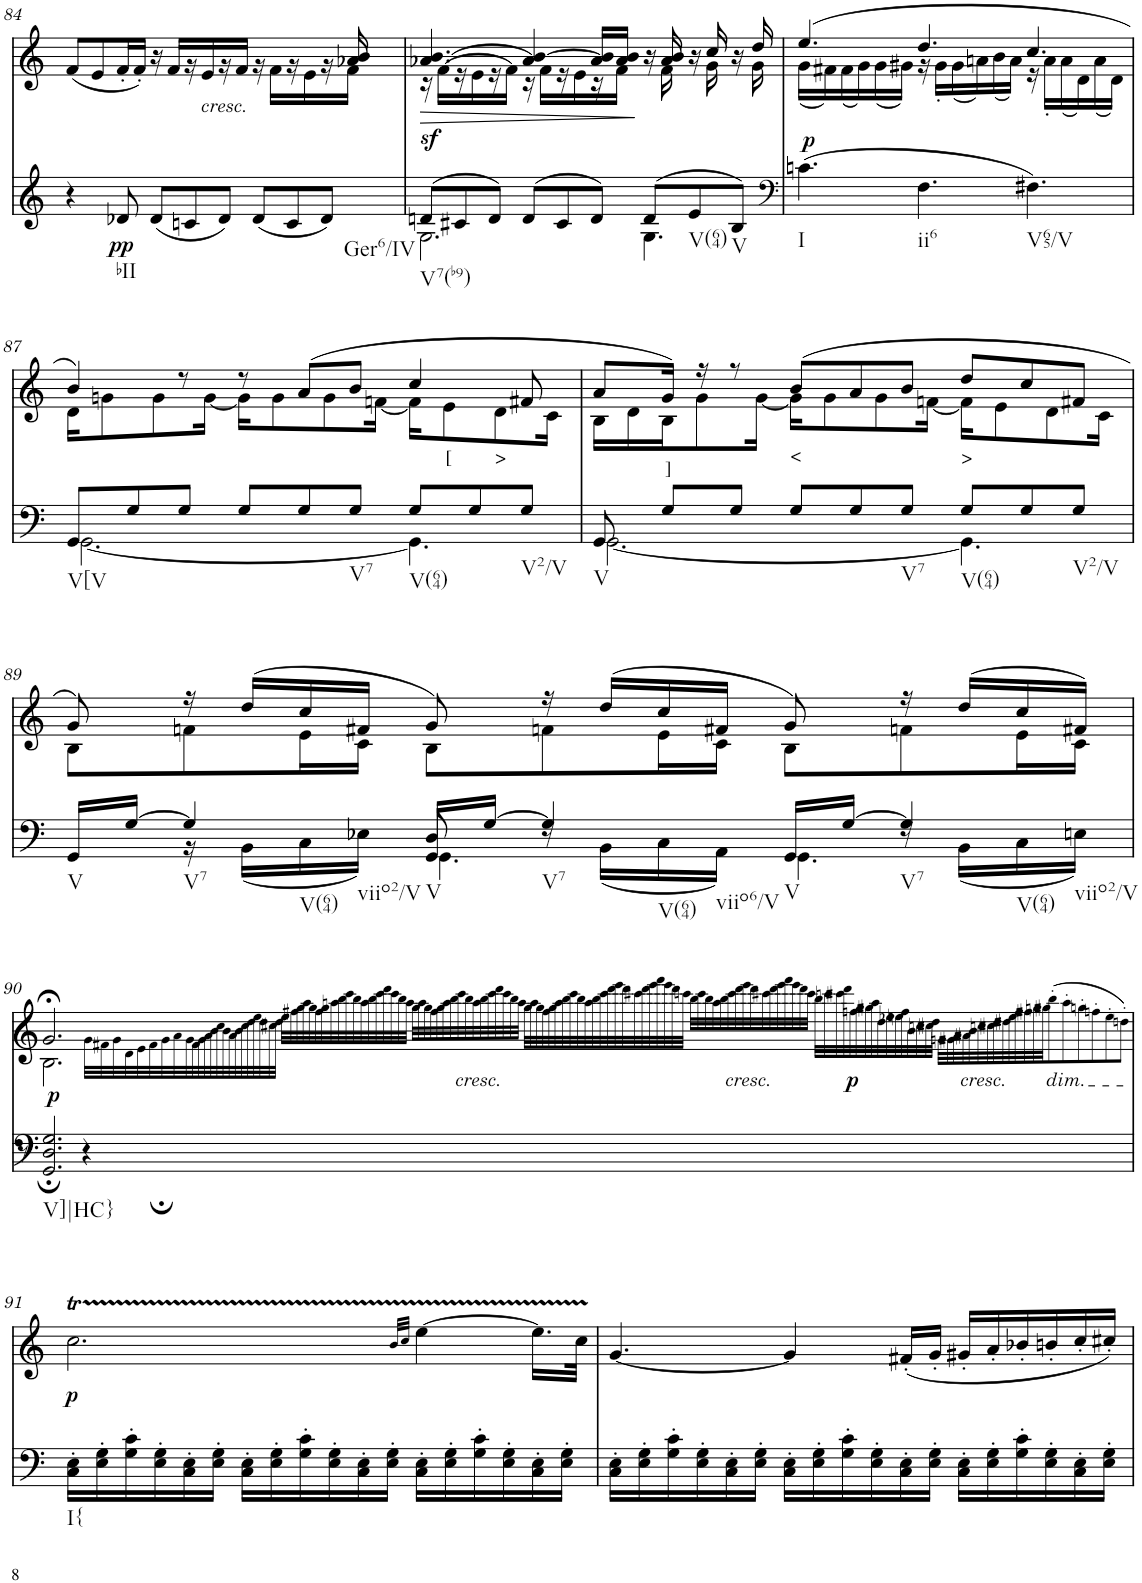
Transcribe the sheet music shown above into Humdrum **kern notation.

**kern	**dynam	**kern	**text	**dynam
*part2	*part2	*part1	*part1	*part1
*staff2	*staff2	*staff1	*staff1	*staff1
*I"Piano	*	*I"Piano	*	*
*I'Pno	*	*I'Pno	*	*
!!LO:PB:g=z
*clefG2	*	*clefG2	*	*
*k[]	*	*k[]	*	*
*M9/8	*	*M9/8	*	*
=84	=84	=84	=84	=84
*	*	*^	*	*
4r	.	(8f/L	2.ryy	.	.
.	.	8e/	.	.	.
!LO:TX:b:t=bII	!	!	!	!	!
!	!LO:DY:b	!	!	!	!
8d-X/	pp	16f'</L	.	.	.
.	.	16f'</JJ)	.	.	.
(8d-/L	.	16r	.	.	.
.	.	16f/LL	.	.	.
8cn/	.	16r	.	.	.
!	!	!LO:TX:b:i:t=cresc.	!	!	!
.	.	16e/	.	.	.
8d-/J)	.	16r	.	.	.
.	.	16f/JJ	.	.	.
(8d-/L	.	4ryy	16r	.	.
.	.	.	16f\LL	.	.
8c/	.	.	16r	.	.
.	.	.	16e\	.	.
!LO:TX:b:t=Ger6/IV	!	!	!	!	!
8d-/J)	.	16ryy	16r	.	.
.	.	16a-X/ 16b/	16f\JJ	.	.
=85	=85	=85	=85	=85	=85
*^	*	*	*	*	*
!LO:TX:b:t=V7(b9)	!	!	!	!	!	!
!	!	!LO:DY:a	!	!	!	!
(8dn/L	2.G\	sf	4.a-X/ [4.b/	16r	sf >	.
.	.	.	.	[>16f\LL	.	.
8c#X/	.	.	.	16r	.	.
.	.	.	.	16e\	.	.
8d/J)	.	.	.	16r	.	.
.	.	.	.	16f\JJ]	.	.
(8d/L	.	.	4a-/ 4b/_	16r	.	.
.	.	.	.	16f\LL	.	.
8c#/	.	.	.	16r	.	.
.	.	.	.	16e\	.	.
8d/J)	.	.	16a-/ 16b/]LL	16r	.	.
.	.	.	16a-/ 16b/JJ	16f\JJ	.	.
(8d/L	4.G\	.	16r	16ryy	.	.
.	.	.	16a-/ 16b/	16f\	.	.
!LO:TX:b:t=V(64)	!	!	!	!	!	!
8e/	.	.	16r	16ryy	.	.
.	.	.	16cc/	16g\	.	.
!LO:TX:b:t=V	!	!	!	!	!	!
8B/J)	.	.	16r	16ryy	.	.
.	.	.	16dd/	16g\	.	.
*v	*v	*	*	*	*	*
=86	=86	=86	=86	=86	=86
*clefF4	*	*	*	*	*
!LO:TX:b:t=I	!	!	!	!	!
!	!LO:DY:a	!	!	!LO:LY:b	!
(4.cn\	p	(4.ee/	(16g\LL	p	.
.	.	.	16f#X\)	.	.
.	.	.	(16f#\	.	.
.	.	.	16g\)	.	.
.	.	.	(16g\	.	.
.	.	.	16g#X\JJ)	.	.
!LO:TX:b:t=ii6	!	!	!	!	!
4.F\	.	4.dd/	16r	.	.
.	.	.	16g#'\LL	.	.
.	.	.	(16g#\	.	.
.	.	.	16an\)	.	.
.	.	.	(16b\	.	.
.	.	.	16a\JJ)	.	.
!LO:TX:b:t=V65/V	!	!	!	!	!
4.F#X\)	.	4.cc/	16r	.	.
.	.	.	16a'\LL	.	.
.	.	.	(16a\	.	.
.	.	.	16d\)	.	.
.	.	.	(16a\	.	.
.	.	.	16d\JJ)	.	.
!!LO:LB:g=z	!!
=87	=87	=87	=87	=87	=87
*^	*	*	*	*	*
!LO:TX:b:t=V[V	!	!	!	!	!	!
8GG/L	[2.GG\	.	4b/)	16d\KL	.	.
.	.	.	.	8gn\	.	.
8G/	.	.	.	.	.	.
.	.	.	.	8g\	.	.
8G/J	.	.	8r	.	.	.
.	.	.	.	[16g\Jk	.	.
8G/L	.	.	8r	16g\KL]	.	.
.	.	.	.	8g\	.	.
8G/	.	.	(8a/L	.	.	.
.	.	.	.	8g\	.	.
!LO:TX:b:t=V7	!	!	!	!	!	!
8G/J	.	.	8b/J	.	.	.
.	.	.	.	[16fn\Jk	.	.
!LO:TX:b:t=V(64)	!	!	!	!	!	!
8G/L	4.GG\]	.	4cc/	16f\KL]	.	.
!	!	!	!	!	!LO:LY:b	!
.	.	.	.	8e\	[	.
8G/	.	.	.	.	.	.
!	!	!	!	!	!LO:LY:b	!
.	.	.	.	8d\	>	.
!LO:TX:b:t=V2/V	!	!	!	!	!	!
8G/J	.	.	8f#X/	.	.	.
.	.	.	.	16c\Jk	.	.
=88	=88	=88	=88	=88	=88	=88
!LO:TX:b:t=V	!	!	!	!	!	!
8GG/	[2.GG\	.	8a/L	16B\LL	.	.
.	.	.	.	16d\	.	.
!	!	!	!	!	!LO:LY:b	!
8G/L	.	.	16g/Jk)	16B\J	]	.
.	.	.	16r	8g\	.	.
8G/J	.	.	8r	.	.	.
.	.	.	.	[16g\Jk	.	.
!	!	!	!	!	!LO:LY:b	!
8G/L	.	.	(8b/L	16g\KL]	<	.
.	.	.	.	8g\	.	.
8G/	.	.	8a/	.	.	.
.	.	.	.	8g\	.	.
!LO:TX:b:t=V7	!	!	!	!	!	!
8G/J	.	.	8b/J	.	.	.
.	.	.	.	[16fn\Jk	.	.
!LO:TX:b:t=V(64)	!	!	!	!	!	!
!	!	!	!	!	!LO:LY:b	!
8G/L	4.GG\]	.	8dd/L	16f\KL]	>	.
.	.	.	.	8e\	.	.
8G/	.	.	8cc/	.	.	.
.	.	.	.	8d\	.	.
!LO:TX:b:t=V2/V	!	!	!	!	!	!
8G/J	.	.	8f#X/J	.	.	.
.	.	.	.	16c\Jk	.	.
!!LO:LB:g=z	!!
=89	=89	=89	=89	=89	=89	=89
*	*^	*	*	*	*	*
!LO:TX:b:t=V	!	!	!	!	!	!	!
16GG/LL	8ryy	4.ryy	.	8g/)	8B\L	.	.
[16G/JJ	.	.	.	.	.	.	.
!LO:TX:b:t=V7	!	!	!	!	!	!	!
!LO:TX:b:t=V(64)	!	!	!	!	!	!	!
!LO:TX:b:t=viio2/V	!	!	!	!	!	!	!
4G/]	16r	.	.	16r	8fn\	.	.
.	(16BB\LL	.	.	(16dd/LL	.	.	.
.	16C\	.	.	16cc/	16e\L	.	.
.	16E-X\JJ)	.	.	16f#X/JJ	16c\JJ	.	.
!LO:TX:b:t=V	!	!	!	!	!	!	!
16GG/LL	8D/	4.GG\	.	8g/)	8B\L	.	.
[16G/JJ	.	.	.	.	.	.	.
!LO:TX:b:t=V7	!	!	!	!	!	!	!
!LO:TX:b:t=V(64)	!	!	!	!	!	!	!
!LO:TX:b:t=viio6/V	!	!	!	!	!	!	!
4G/]	16r	.	.	16r	8fn\	.	.
.	(16BB\LL	.	.	(16dd/LL	.	.	.
.	16C\	.	.	16cc/	16e\L	.	.
.	16AA\JJ)	.	.	16f#X/JJ	16c\JJ	.	.
!LO:TX:b:t=V	!	!	!	!	!	!	!
16GG/LL	8ryy	4.GG\	.	8g/)	8B\L	.	.
[16G/JJ	.	.	.	.	.	.	.
!LO:TX:b:t=V7	!	!	!	!	!	!	!
!LO:TX:b:t=V(64)	!	!	!	!	!	!	!
!LO:TX:b:t=viio2/V	!	!	!	!	!	!	!
4G/]	16r	.	.	16r	8fn\	.	.
.	(16BB\LL	.	.	(16dd/LL	.	.	.
.	16C\	.	.	16cc/	16e\L	.	.
.	16En\JJ)	.	.	16f#X/JJ)	16c\JJ	.	.
*	*v	*v	*	*	*	*	*
!!LO:LB:g=z	!!
=90	=90	=90	=90	=90	=90	=90
!LO:TX:b:t=V]|HC}	!	!	!	!	!	!
!	!	!LO:DY:a	!	!	!LO:LY:b	!
*v	*v	*	*	*	*	*
2.GG/; 2.D/; 2.G/;	p	2.g;</	2.B\	p	.
4r;	.	32g!\LLL	1ryy	.	.
.	.	32f#X!\	.	.	.
.	.	32g!\	.	.	.
.	.	32d!\	.	.	.
.	.	32e!\	.	.	.
.	.	32f#!\	.	.	.
.	.	32g!\	.	.	.
.	.	32a!\	.	.	.
8r	.	32g!\	.	.	.
.	.	32f#!\	.	.	.
.	.	32g!\	.	.	.
.	.	32a!\	.	.	.
8ryy	.	32b!\	.	.	.
.	.	32cc!\	.	.	.
.	.	32b!\	.	.	.
.	.	32a!\	.	.	.
8ryy	.	32b!\	.	.	.
.	.	32cc!\	.	.	.
.	.	32dd!\	.	.	.
.	.	32ee!\	.	.	.
16ryy	.	32dd!\	.	.	.
.	.	32cc#X!\	.	.	.
32ryy	.	32dd!\JJJ	.	.	.
1ryy	.	32ee!\LLL	.	.	.
.	.	32ff#X!\	.	.	.
.	.	32gg!\	.	.	.
.	.	32aa!\	.	.	.
.	.	32gg!\	.	.	.
.	.	32ff#!\	.	.	.
.	.	32gg!\	.	.	.
.	.	32aan!\	.	.	.
.	.	32bb!\	.	.	.
.	.	32ccc!\	1ryy	.	.
.	.	32bb!\	.	.	.
.	.	32aa!\	.	.	.
.	.	32bb!\	.	.	.
.	.	32ccc!\	.	.	.
.	.	32ddd!\	.	.	.
.	.	32ccc!\	.	.	.
.	.	32bb!\	.	.	.
.	.	32aa!\JJJ	.	.	.
.	.	32gg!\LLL	.	.	.
.	.	32aa!\	.	.	.
.	.	32gg!\	.	.	.
.	.	32ff#!\	.	.	.
.	.	32gg!\	.	.	.
.	.	32aa!\	.	.	.
.	.	32bb!\	.	.	.
!	!	!LO:TX:b:i:t=cresc.	!	!	!
.	.	32ccc!\	.	.	.
.	.	32bb!\	.	.	.
.	.	32aa!\	.	.	.
.	.	32bb!\	.	.	.
.	.	32ccc!\	.	.	.
.	.	32ddd!\	.	.	.
.	.	32ccc!\	.	.	.
16ryy	.	32bb!\	.	.	.
.	.	32aa!\JJJ	.	.	.
1ryy	.	32gg!\LLL	.	.	.
.	.	32aa!\	.	.	.
.	.	32gg!\	.	.	.
.	.	32ff#!\	.	.	.
.	.	32gg!\	.	.	.
.	.	32aa!\	.	.	.
.	.	32bb!\	.	.	.
.	.	32ccc!\	1ryy	.	.
.	.	32bb!\	.	.	.
.	.	32aa!\	.	.	.
.	.	32bb!\	.	.	.
.	.	32ccc!\	.	.	.
.	.	32ddd!\	.	.	.
.	.	32eee!\	.	.	.
.	.	32ddd!\	.	.	.
.	.	32ccc#X!\	.	.	.
.	.	32ddd!\	.	.	.
.	.	32eee!\	.	.	.
.	.	32fff!\	.	.	.
.	.	32eee!\	.	.	.
.	.	32ddd!\	.	.	.
.	.	32cccn!\JJJ	.	.	.
.	.	32bb!\LLL	.	.	.
.	.	32ccc!\	.	.	.
.	.	32bb!\	.	.	.
.	.	32aa!\	.	.	.
.	.	32bb!\	.	.	.
!	!	!LO:TX:b:i:t=cresc.	!	!	!
.	.	32ccc!\	.	.	.
.	.	32ddd!\	.	.	.
.	.	32eee!\	.	.	.
.	.	32ddd!\	.	.	.
.	.	32ccc#X!\	.	.	.
8ryy	.	32ddd!\	.	.	.
.	.	32eee!\	.	.	.
.	.	32fff!\	.	.	.
.	.	32eee!\	.	.	.
16ryy	.	32ddd!\	.	.	.
.	.	32ccc#!\JJJ	.	.	.
!	!	!	!	!LO:LY:b	!
2ryy	.	32bb!\LLL	.	>	.
.	.	32cccn!\	1ryy	.	.
.	.	32ccc#X!\	.	.	.
!	!	!	!	!LO:LY:b	!
.	.	32ddd!\	.	] p	.
!	!	!	!	!LO:LY:b	!LO:DY:b
.	.	32ffn!\	.	>	p
.	.	32gg!\	.	.	.
.	.	32gg#X!\	.	.	.
!	!	!	!	!LO:LY:b	!
.	.	32aa!\	.	]	.
!	!	!	!	!LO:LY:b	!
.	.	32dd!\	.	>	.
.	.	32ee-X!\	.	.	.
.	.	32een!\	.	.	.
!	!	!	!	!LO:LY:b	!
.	.	32ff!\	.	]	.
!	!	!	!	!LO:LY:b	!
.	.	32b!\	.	>	.
.	.	32ccn!\	.	.	.
.	.	32cc#X!\	.	.	.
!	!	!	!	!LO:LY:b	!
.	.	32dd!\JJJ	.	]	.
4ryy	.	32gn!\LLL	.	.	.
.	.	32g#X!\	.	.	.
.	.	32a!\	.	.	.
!	!	!LO:TX:b:i:t=cresc.	!	!	!
.	.	32a#X!\	.	.	.
.	.	32b!\	.	.	.
.	.	32ccn!\	.	.	.
.	.	32cc#X!\	.	.	.
.	.	32dd!\	.	.	.
8ryy	.	32dd#X!\	.	.	.
.	.	32ee!\	.	.	.
.	.	32ff!\	.	.	.
.	.	32ff#X!\	.	.	.
16ryy	.	32ggn!\	.	.	.
.	.	32gg#X!\JJ	.	.	.
!	!	!LO:TX:b:i:t=dim.	!	!	!
2ryy	.	(8bb'!\	.	.	.
.	.	.	2ryy	.	.
.	.	8aa'!\	.	.	.
.	.	8ggn'!\	.	.	.
.	.	8ffn'!\	.	.	.
4ryy	.	8ee'!\	.	.	.
.	.	.	8ryy	.	.
.	.	8ddn'!\J)	.	.	.
.	.	.	32ryy	.	.
!!LO:LB:g=z
=91	=91	=91	=91	=91	=91
!LO:TX:b:t=I{	!	!	!	!	!
!	!	!	!	!LO:LY:b	!LO:DY:b
*	*	*v	*v	*	*
16C\' 16E\'LL	.	2.ccT\	p	p
16E\' 16G\'	.	.	.	.
16G\' 16c\'	.	.	.	.
16E\' 16G\'	.	.	.	.
16C\' 16E\'	.	.	.	.
16E\' 16G\'JJ	.	.	.	.
16C\' 16E\'LL	.	.	.	.
16E\' 16G\'	.	.	.	.
16G\' 16c\'	.	.	.	.
16E\' 16G\'	.	.	.	.
16C\' 16E\'	.	.	.	.
16E\' 16G\'JJ	.	.	.	.
.	.	32qb/LLL	.	.
.	.	32qcc/JJJ	.	.
16C\' 16E\'LL	.	[4ee\	.	.
16E\' 16G\'	.	.	.	.
16G\' 16c\'	.	.	.	.
16E\' 16G\'	.	.	.	.
16C\' 16E\'	.	16.ee\LL]	.	.
16E\' 16G\'JJ	.	.	.	.
.	.	32ccTTT\JJk	.	.
=92	=92	=92	=92	=92
16C\' 16E\'LL	.	[4.g/	.	.
16E\' 16G\'	.	.	.	.
16G\' 16c\'	.	.	.	.
16E\' 16G\'	.	.	.	.
16C\' 16E\'	.	.	.	.
16E\' 16G\'JJ	.	.	.	.
16C\' 16E\'LL	.	4g/]	.	.
16E\' 16G\'	.	.	.	.
16G\' 16c\'	.	.	.	.
16E\' 16G\'	.	.	.	.
16C\' 16E\'	.	(16f#X'/LL	.	.
16E\' 16G\'JJ	.	16g'/JJ	.	.
16C\' 16E\'LL	.	16g#X'/LL	.	.
16E\' 16G\'	.	16a'/	.	.
16G\' 16c\'	.	16b-X'/	.	.
16E\' 16G\'	.	16bn'/	.	.
16C\' 16E\'	.	16cc'/	.	.
16E\' 16G\'JJ	.	16cc#X'/JJ)	.	.
=	=	=	=	=
*-	*-	*-	*-	*-
